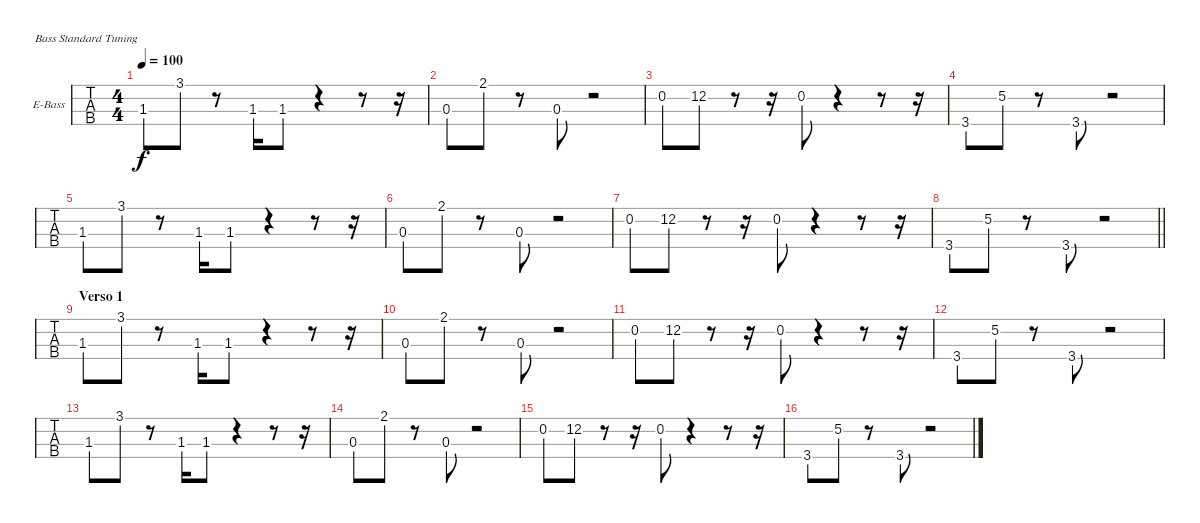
\bracketExtendMode groupsimilarinstruments
\firstSystemTrackNameOrientation horizontal
\otherSystemsTrackNameOrientation horizontal
\track ("Bajo" "E-Bass") {instrument electricbassfinger}
\staff {tabs}
\tuning (G2 D2 A1 E1)
\ts (4 4)
\tempo 100
\clef f4
\ks c
1.3.8{dy f} 3.1.8 r.8 1.3.16 1.3{st}.8 r.4 r.8 r.16 |
0.3.8 2.1.8 r.8 0.3.8 r.2 |
0.2.8 12.2{st}.8 r.8 r.16 0.2.8 r.4 r.8 r.16 |
3.4.8 5.2{st}.8 r.8 3.4.8 r.2 |
1.3.8 3.1.8 r.8 1.3.16 1.3{st}.8 r.4 r.8 r.16 |
0.3.8 2.1.8 r.8 0.3.8 r.2 |
0.2.8 12.2{st}.8 r.8 r.16 0.2.8 r.4 r.8 r.16 |
\barLineRight lightlight
3.4.8 5.2{st}.8 r.8 3.4.8 r.2 |
\section ("" "Verso 1")
1.3.8 3.1.8 r.8 1.3.16 1.3{st}.8 r.4 r.8 r.16 |
0.3.8 2.1.8 r.8 0.3.8 r.2 |
0.2.8 12.2{st}.8 r.8 r.16 0.2.8 r.4 r.8 r.16 |
3.4.8 5.2{st}.8 r.8 3.4.8 r.2 |
1.3.8 3.1.8 r.8 1.3.16 1.3{st}.8 r.4 r.8 r.16 |
0.3.8 2.1.8 r.8 0.3.8 r.2 |
0.2.8 12.2{st}.8 r.8 r.16 0.2.8 r.4 r.8 r.16 |
3.4.8 5.2{st}.8 r.8 3.4.8 r.2
